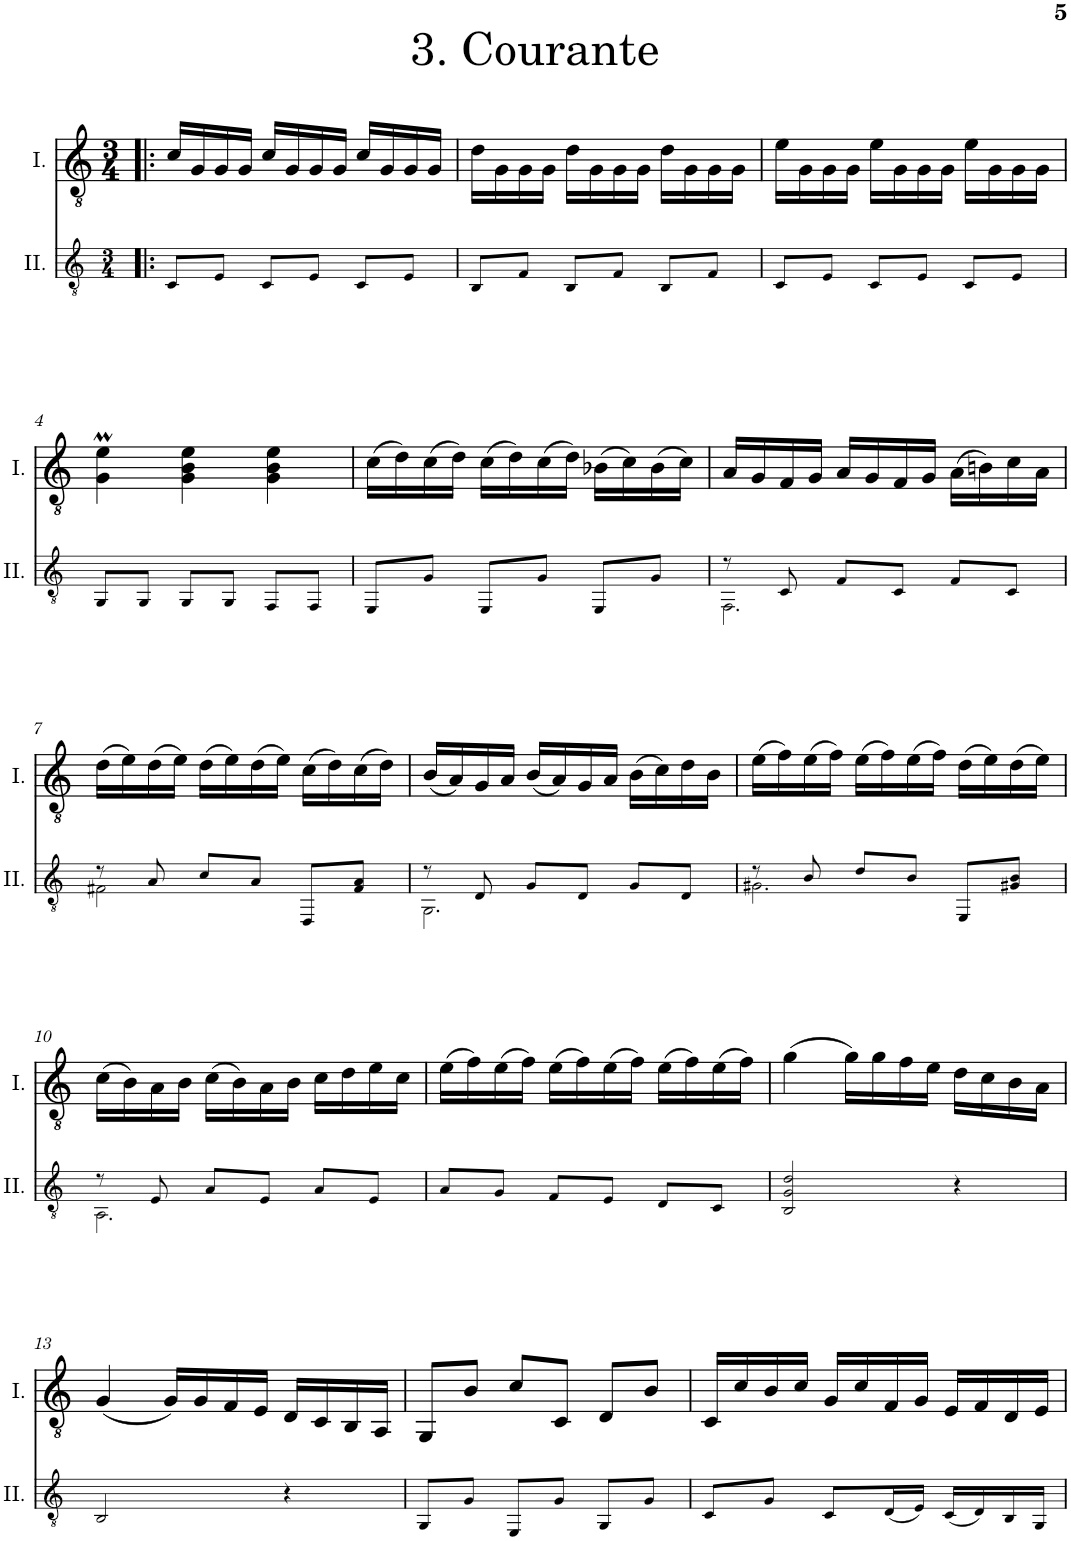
**kern	**kern	**kern	**kern
*part2	*part2	*part1	*part1
*staff4	*staff3	*staff2	*staff1
*I"II.	*	*I"I.	*
*I'II.	*	*I'I.	*
!!LO:PB:g=z
*stria6	*stria5	*stria6	*
*	*clefGv2	*	*clefGv2
*k[]	*k[]	*k[]	*k[]
*M3/4	*M3/4	*M3/4	*M3/4
=1!|:	=1!|:	=1!|:	=1!|:
8C\L	8C/L	16c\LL	16c/LL
.	.	16G\J	16G/
8E\J	8E/J	16G\L	16G/
.	.	16G\JJ	16G/JJ
8C\L	8C/L	16c\LL	16c/LL
.	.	16G\J	16G/
8E\J	8E/J	16G\L	16G/
.	.	16G\JJ	16G/JJ
8C\L	8C/L	16c\LL	16c/LL
.	.	16G\J	16G/
8E\J	8E/J	16G\L	16G/
.	.	16G\JJ	16G/JJ
=2	=2	=2	=2
8BB\L	8BB/L	16d\LL	16d\LL
.	.	16G\J	16G\
8F\J	8F/J	16G\L	16G\
.	.	16G\JJ	16G\JJ
8BB\L	8BB/L	16d\LL	16d\LL
.	.	16G\J	16G\
8F\J	8F/J	16G\L	16G\
.	.	16G\JJ	16G\JJ
8BB\L	8BB/L	16d\LL	16d\LL
.	.	16G\J	16G\
8F\J	8F/J	16G\L	16G\
.	.	16G\JJ	16G\JJ
=3	=3	=3	=3
8C\L	8C/L	16e\LL	16e\LL
.	.	16G\J	16G\
8E\J	8E/J	16G\L	16G\
.	.	16G\JJ	16G\JJ
8C\L	8C/L	16e\LL	16e\LL
.	.	16G\J	16G\
8E\J	8E/J	16G\L	16G\
.	.	16G\JJ	16G\JJ
8C\L	8C/L	16e\LL	16e\LL
.	.	16G\J	16G\
8E\J	8E/J	16G\L	16G\
.	.	16G\JJ	16G\JJ
!!LO:LB:g=z
=4	=4	=4	=4
8GG\L	8GG/L	4GM 4eM	4G\M 4e\M
8GG\J	8GG/J	.	.
8GG\L	8GG/L	4G 4B 4e	4G\ 4B\ 4e\
8GG\J	8GG/J	.	.
8FF\L	8FF/L	4G 4B 4e	4G\ 4B\ 4e\
8FF\J	8FF/J	.	.
=5	=5	=5	=5
8EE\L	8EE/L	16c\LL	(16c\LL
.	.	16d\J	16d\)
8G\J	8G/J	16c\L	(16c\
.	.	16d\JJ	16d\JJ)
8EE\L	8EE/L	16c\LL	(16c\LL
.	.	16d\J	16d\)
8G\J	8G/J	16c\L	(16c\
.	.	16d\JJ	16d\JJ)
8EE\L	8EE/L	16B-X\LL	(16B-X\LL
.	.	16c\J	16c\)
8G\J	8G/J	16B-\L	(16B-\
.	.	16c\JJ	16c\JJ)
=6	=6	=6	=6
*^	*^	*	*
8r	2.FF	8r	2.FF\	16A\LL	16A/LL
.	.	.	.	16G\J	16G/
8C	.	8C/	.	16F\L	16F/
.	.	.	.	16G\JJ	16G/JJ
8F\L	.	8F/L	.	16A\LL	16A/LL
.	.	.	.	16G\J	16G/
8C\J	.	8C/J	.	16F\L	16F/
.	.	.	.	16G\JJ	16G/JJ
8F\L	.	8F/L	.	16A\LL	(16A\LL
.	.	.	.	16B#X\J	16Bn\)
8C\J	.	8C/J	.	16c\L	16c\
.	.	.	.	16A\JJ	16A\JJ
!!LO:LB:g=z
=7	=7	=7	=7	=7	=7
8r	2F#X	8r	2F#X\	16d\LL	(16d\LL
.	.	.	.	16e\J	16e\)
8A	.	8A/	.	16d\L	(16d\
.	.	.	.	16e\JJ	16e\JJ)
8c\L	.	8c/L	.	16d\LL	(16d\LL
.	.	.	.	16e\J	16e\)
8A\J	.	8A/J	.	16d\L	(16d\
.	.	.	.	16e\JJ	16e\JJ)
8DD\L	4ryy	8DD/L	4ryy	16c\LL	(16c\LL
.	.	.	.	16d\J	16d\)
8F#X\ 8A\J	.	8F#/ 8A/J	.	16c\L	(16c\
.	.	.	.	16d\JJ	16d\JJ)
=8	=8	=8	=8	=8	=8
8r	2.GG	8r	2.GG\	16B\LL	(16B/LL
.	.	.	.	16A\J	16A/)
8D	.	8D/	.	16G\L	16G/
.	.	.	.	16A\JJ	16A/JJ
8G\L	.	8G/L	.	16B\LL	(16B/LL
.	.	.	.	16A\J	16A/)
8D\J	.	8D/J	.	16G\L	16G/
.	.	.	.	16A\JJ	16A/JJ
8G\L	.	8G/L	.	16B\LL	(16B\LL
.	.	.	.	16c\J	16c\)
8D\J	.	8D/J	.	16d\L	16d\
.	.	.	.	16B\JJ	16B\JJ
=9	=9	=9	=9	=9	=9
8r	2.G#X	8r	2.G#X\	16e\LL	(16e\LL
.	.	.	.	16f\J	16f\)
8B	.	8B/	.	16e\L	(16e\
.	.	.	.	16f\JJ	16f\JJ)
8d\L	.	8d/L	.	16e\LL	(16e\LL
.	.	.	.	16f\J	16f\)
8B\J	.	8B/J	.	16e\L	(16e\
.	.	.	.	16f\JJ	16f\JJ)
8EE\L	.	8EE/L	.	16d\LL	(16d\LL
.	.	.	.	16e\J	16e\)
8G#X\ 8B\J	.	8G#X/ 8B/J	.	16d\L	(16d\
.	.	.	.	16e\JJ	16e\JJ)
!!LO:LB:g=z
=10	=10	=10	=10	=10	=10
8r	2.AA	8r	2.AA\	16c\LL	(16c\LL
.	.	.	.	16B\J	16B\)
8E	.	8E/	.	16A\L	16A\
.	.	.	.	16B\JJ	16B\JJ
8A\L	.	8A/L	.	16c\LL	(16c\LL
.	.	.	.	16B\J	16B\)
8E\J	.	8E/J	.	16A\L	16A\
.	.	.	.	16B\JJ	16B\JJ
8A\L	.	8A/L	.	16c\LL	16c\LL
.	.	.	.	16d\J	16d\
8E\J	.	8E/J	.	16e\L	16e\
.	.	.	.	16c\JJ	16c\JJ
*v	*v	*	*	*	*
*	*v	*v	*	*
=11	=11	=11	=11
8A\L	8A/L	16e\LL	(16e\LL
.	.	16f\J	16f\)
8G\J	8G/J	16e\L	(16e\
.	.	16f\JJ	16f\JJ)
8F\L	8F/L	16e\LL	(16e\LL
.	.	16f\J	16f\)
8E\J	8E/J	16e\L	(16e\
.	.	16f\JJ	16f\JJ)
8D\L	8D/L	16e\LL	(16e\LL
.	.	16f\J	16f\)
8C\J	8C/J	16e\L	(16e\
.	.	16f\JJ	16f\JJ)
=12	=12	=12	=12
2BB 2G 2d	2BB/ 2G/ 2d/	4g	(4g\
.	.	16g\LL	16g\LL)
.	.	16g\J	16g\
.	.	16f\L	16f\
.	.	16e\JJ	16e\JJ
4r	4r	16d\LL	16d\LL
.	.	16c\J	16c\
.	.	16B\L	16B\
.	.	16A\JJ	16A\JJ
!!LO:LB:g=z
=13	=13	=13	=13
2BB	2BB/	4G	(4G/
.	.	16G\LL	16G/LL)
.	.	16G\J	16G/
.	.	16F\L	16F/
.	.	16E\JJ	16E/JJ
4r	4r	16D\LL	16D/LL
.	.	16C\J	16C/
.	.	16BB\L	16BB/
.	.	16AA\JJ	16AA/JJ
=14	=14	=14	=14
8GG\L	8GG/L	8GG\L	8GG/L
8G\J	8G/J	8B\J	8B/J
8EE\L	8EE/L	8c\L	8c/L
8G\J	8G/J	8C\J	8C/J
8GG\L	8GG/L	8D\L	8D/L
8G\J	8G/J	8B\J	8B/J
=15	=15	=15	=15
8C\L	8C/L	16C\LL	16C/LL
.	.	16c\J	16c/
8G\J	8G/J	16B\L	16B/
.	.	16c\JJ	16c/JJ
8C\L	8C/L	16G\LL	16G/LL
.	.	16c\J	16c/
16D\L	(16D/L	16F\L	16F/
16E\JJ	16E/JJ)	16G\JJ	16G/JJ
16C\LL	(16C/LL	16E\LL	16E/LL
16D\J	16D/)	16F\J	16F/
16BB\L	16BB/	16D\L	16D/
16GG\JJ	16GG/JJ	16E\JJ	16E/JJ
=	=	=	=
*-	*-	*-	*-
